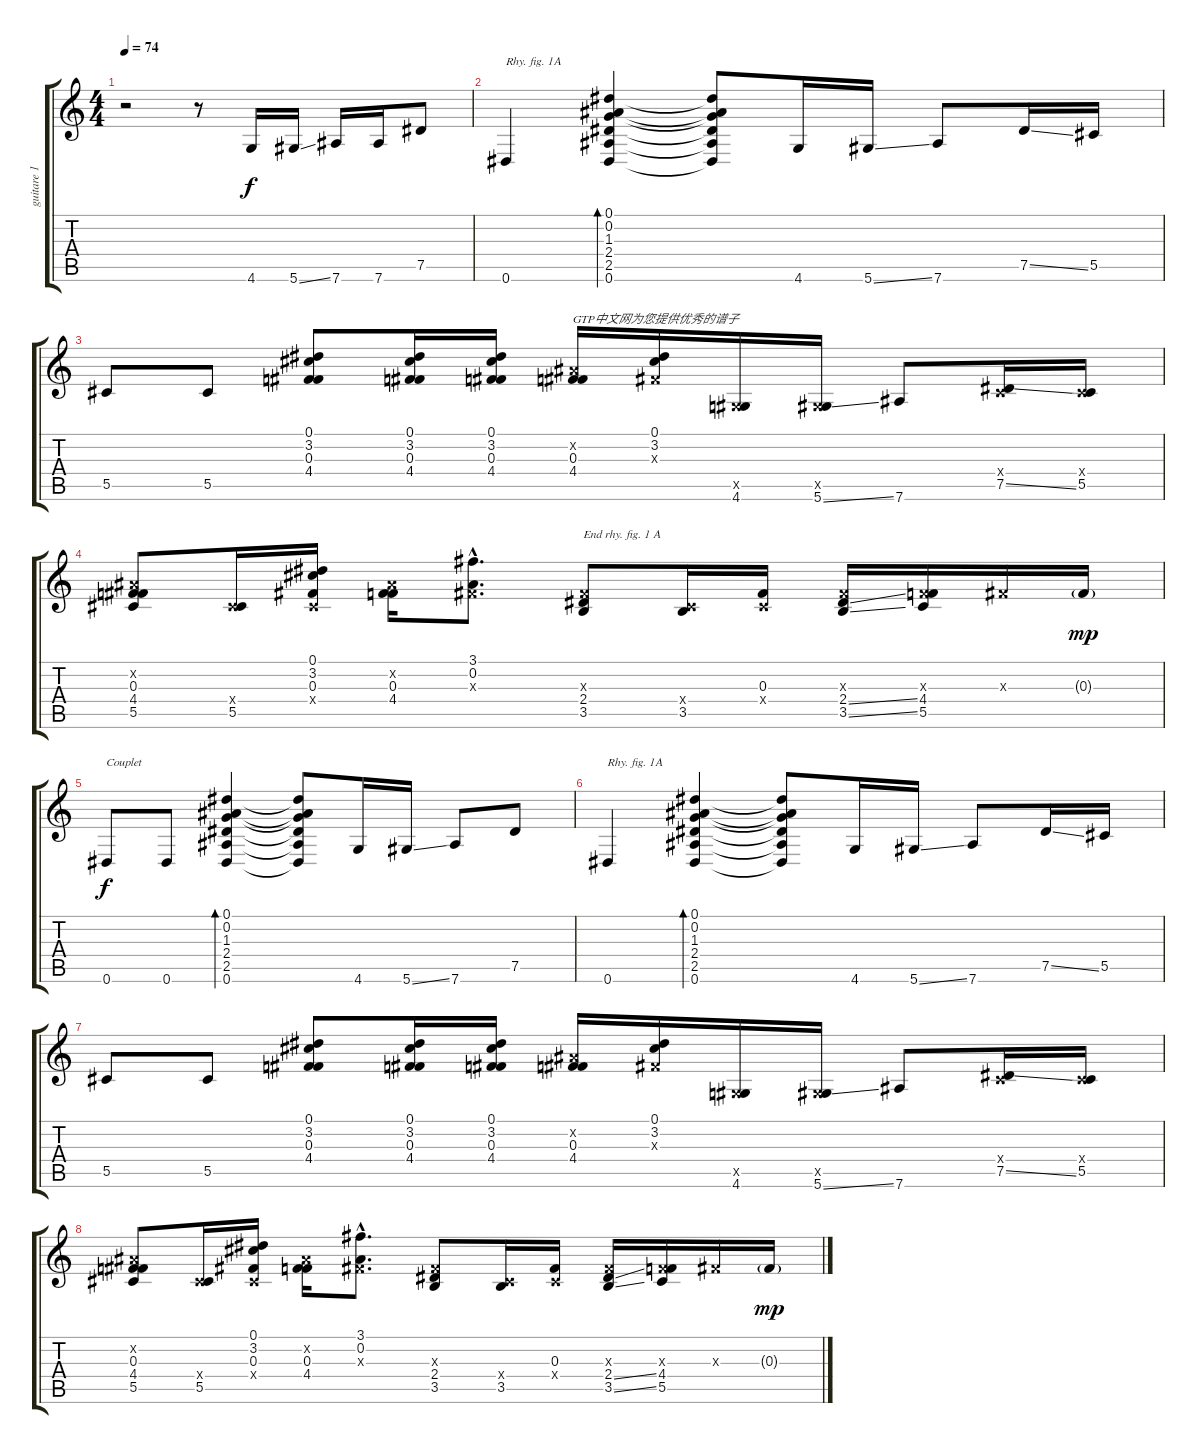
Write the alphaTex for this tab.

\track ("guitare 1 (Kurt)" "guitare 1 ") {instrument acousticguitarsteel}
\staff {score tabs}
\tuning (Eb4 Bb3 Gb3 Db3 Ab2 Eb2) {hide}
\ts (4 4)
\tempo 74
\clef g2
\ks c
r.2{dy f instrument acousticguitarsteel} r.8 4.6.16 5.6{ss}.16 7.6.16 7.6.16 7.5.8 |
0.6.4{txt "Rhy. fig. 1A"} (0.1 0.2 1.3 2.4 2.5 0.6).4{bd 120} (0.1{t} 0.2{t} 1.3{t} 2.4{t} 2.5{t} 0.6{t}).8 4.6.16 5.6{ss}.16 7.6.8 7.5{ss}.16 5.5.16 |
5.5.8 5.5.8 (0.1 3.2 0.3 4.4).8 (0.1 3.2 0.3 4.4).16 (0.1 3.2 0.3 4.4).16 (0.2{x} 0.3 4.4).16{txt "GTP中文网为您提供优秀的谱子"} (0.1 3.2 0.3{x}).16 (0.5{x} 4.6).16 (0.5{x} 5.6{ss}).16 7.6.8 (0.4{x} 7.5{ss}).16 (0.4{x} 5.5).16 |
(0.2{x} 0.3 4.4 5.5).8 (0.4{x} 5.5).16 (0.1 3.2 0.3 0.4{x}).16 (0.2{x} 0.3 4.4).16 (3.1{hac} 0.2{hac} 0.3{hac x}).8{d} (0.3{x} 2.4 3.5).8{txt "End rhy. fig. 1 A"} (0.4{x} 3.5).16 (0.3 0.4{x}).16 (0.3{x} 2.4{ss} 3.5{ss}).16 (0.3{x} 4.4 5.5).16 0.3{x}.16 0.3{g}.16{dy mp} |
0.6.8{txt "Couplet" dy f} 0.6.8 (0.1 0.2 1.3 2.4 2.5 0.6).4{bd 120} (0.1{t} 0.2{t} 1.3{t} 2.4{t} 2.5{t} 0.6{t}).8 4.6.16 5.6{ss}.16 7.6.8 7.5.8 |
0.6.4{txt "Rhy. fig. 1A"} (0.1 0.2 1.3 2.4 2.5 0.6).4{bd 120} (0.1{t} 0.2{t} 1.3{t} 2.4{t} 2.5{t} 0.6{t}).8 4.6.16 5.6{ss}.16 7.6.8 7.5{ss}.16 5.5.16 |
5.5.8 5.5.8 (0.1 3.2 0.3 4.4).8 (0.1 3.2 0.3 4.4).16 (0.1 3.2 0.3 4.4).16 (0.2{x} 0.3 4.4).16 (0.1 3.2 0.3{x}).16 (0.5{x} 4.6).16 (0.5{x} 5.6{ss}).16 7.6.8 (0.4{x} 7.5{ss}).16 (0.4{x} 5.5).16 |
(0.2{x} 0.3 4.4 5.5).8 (0.4{x} 5.5).16 (0.1 3.2 0.3 0.4{x}).16 (0.2{x} 0.3 4.4).16 (3.1{hac} 0.2{hac} 0.3{hac x}).8{d} (0.3{x} 2.4 3.5).8 (0.4{x} 3.5).16 (0.3 0.4{x}).16 (0.3{x} 2.4{ss} 3.5{ss}).16 (0.3{x} 4.4 5.5).16 0.3{x}.16 0.3{g}.16{dy mp}
